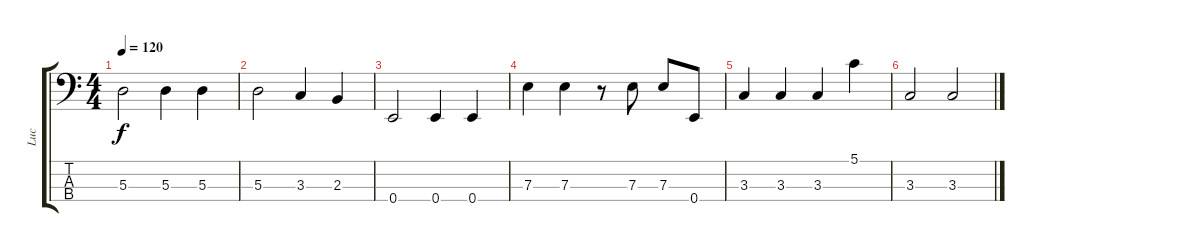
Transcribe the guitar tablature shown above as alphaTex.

\track ("Luc" "Luc") {instrument electricbassfinger}
\staff {score tabs}
\tuning (G2 D2 A1 E1) {hide}
\ts (4 4)
\tempo 120
\clef f4
\ks c
5.3.2{dy f} 5.3.4 5.3.4 |
5.3.2 3.3.4 2.3.4 |
0.4.2 0.4.4 0.4.4 |
7.3.4 7.3.4 r.8 7.3.8 7.3.8 0.4.8 |
3.3.4 3.3.4 3.3.4 5.1.4 |
3.3.2 3.3.2
